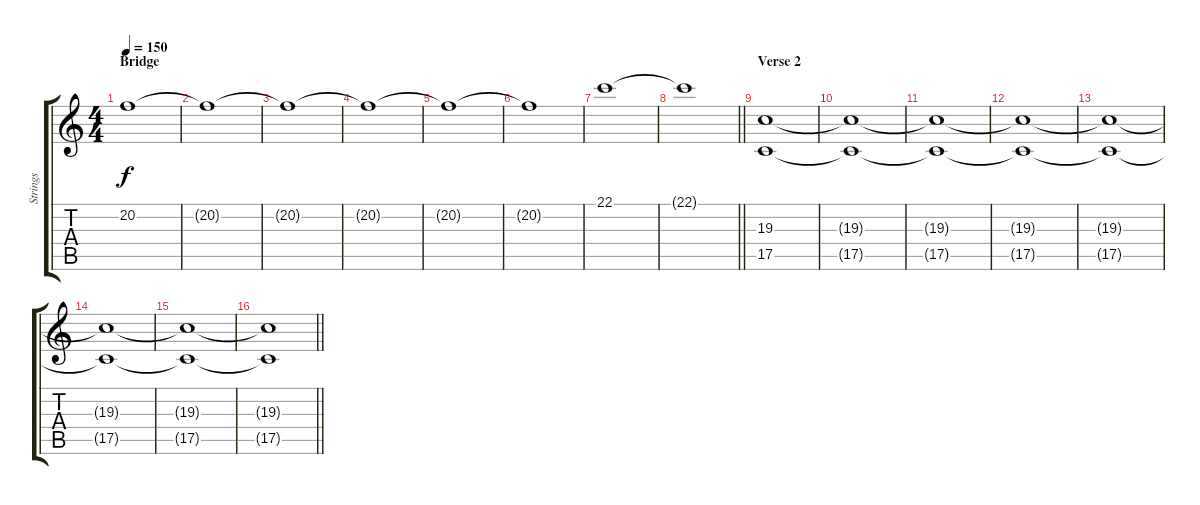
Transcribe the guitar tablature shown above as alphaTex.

\track ("Strings" "Strings") {instrument stringensemble1}
\staff {score tabs}
\tuning (D4 A3 F3 C3 G2 D2) {hide}
\ts (4 4)
\section ("" "Bridge")
\tempo 150
\clef g2
\ks c
20.2.1{dy f} |
20.2{t}.1 |
20.2{t}.1 |
20.2{t}.1 |
20.2{t}.1 |
20.2{t}.1 |
22.1.1 |
\barLineRight lightlight
22.1{t}.1 |
\section ("" "Verse 2")
(19.3 17.5).1 |
(19.3{t} 17.5{t}).1 |
(19.3{t} 17.5{t}).1 |
(19.3{t} 17.5{t}).1 |
(19.3{t} 17.5{t}).1 |
(19.3{t} 17.5{t}).1 |
(19.3{t} 17.5{t}).1 |
\barLineRight lightlight
(19.3{t} 17.5{t}).1
